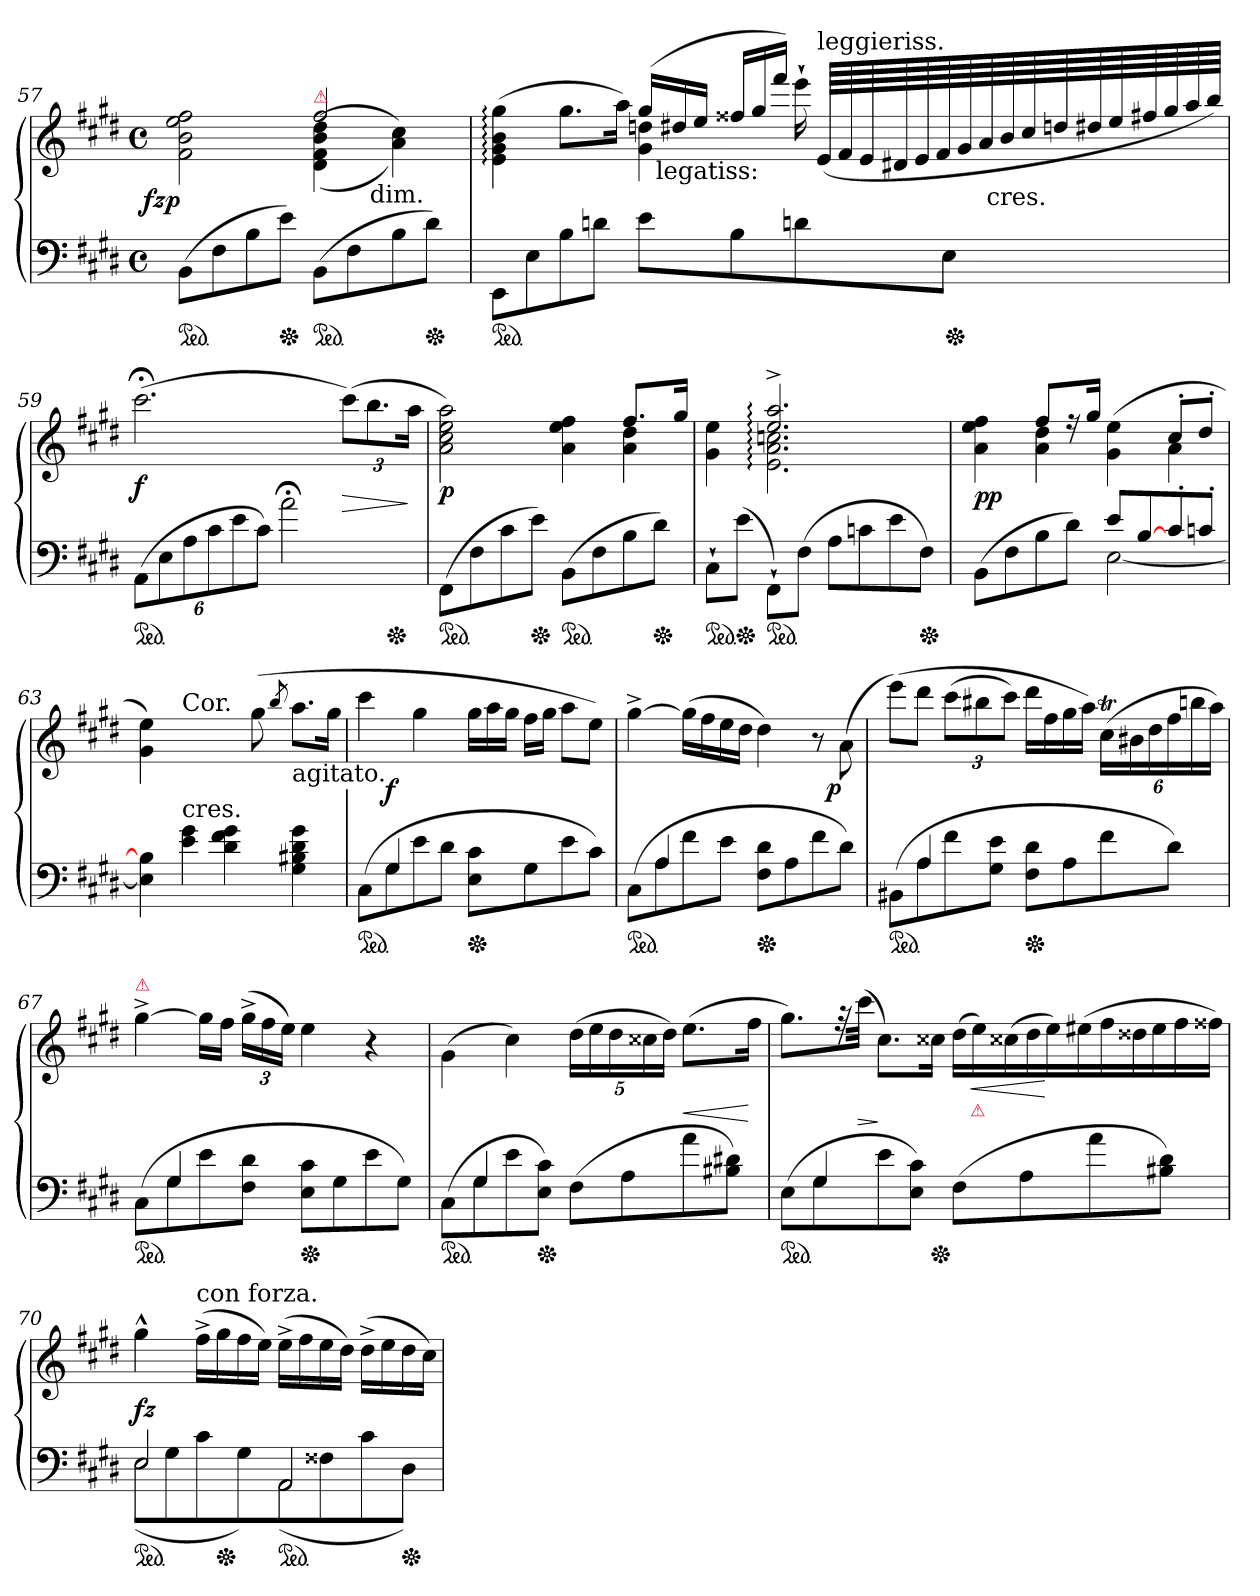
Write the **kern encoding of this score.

**kern	**kern	**dynam
*part1	*part1	*part1
*staff2	*staff1	*staff1/2
*clefF4	*clefG2	*
*k[f#c#g#d#]	*k[f#c#g#d#]	*
*E:	*E:	*
*M4/4	*M4/4	*
*met(c)	*met(c)	*
=57	=57	=57
*	*^	*
!	!	!	!LO:DY:rj
*	*	*^	*
*ped	*	*	*	*
(>8BBL	2f# 2b 2ee 2ff#	2ryy	2ryy	fz p
8F#	.	.	.	.
8B	.	.	.	.
*Xped	*	*	*	*
8eJ)	.	.	.	.
!	!LO:TX:a:color=crimson:t=⚠	!	!	!
*ped	*	*	*	*
(>8BBL	2ff#	(<(>4d# 4f# 4b 4dd#	8.ryy	.
8F#	.	.	.	.
!	!	!	!LO:TX:c:t=dim.	!
.	.	.	4ryy	.
8B	.	4a 4cc#))	.	.
*Xped	*	*	*	*
8d#J)	.	.	.	.
.	.	.	16ryy	.
*	*	*v	*v	*
=58	=58	=58	=58
*ped	*	*	*
8EEL	2ryy	(>4e: 4g#: 4b: 4gg#:	.
8E	.	.	.
8B	.	8.gg#L	.
8dnJ	.	.	.
.	.	16aaJk)	.
*	*Xtuplet	*	*
8eL	(>24gg#LL	4g# 4ddn	.
!	!LO:TX:b:t=legatiss&colon;	!	!
.	24dd#X	.	.
.	24eeJJ	.	.
8B	24ff##XLL	.	.
.	24gg#	.	.
.	24fff#JJ)	.	.
8dn	16eee`\	4ryy	.
!	!LO:TX:a:t=leggieriss.	!	!
.	(<272%3e!/LLLL	.	.
.	272%3f#!/	.	.
.	272%3e!/	.	.
.	272%3d#X!/	.	.
.	272%3e!/	.	.
.	272%3f#!/	.	.
8EJ	.	.	.
*Xped	*	*	*
.	272%3g#!/	.	.
.	272%3a!/	.	.
!	!LO:TX:c:t=cres.	!	!
.	272%3b!/	.	.
.	272%3cc#!/	.	.
.	272%3ddn!/	.	.
.	272%3dd#X!/	.	.
.	272%3ee!/	.	.
.	272%3ff#X!/	.	.
.	272%3gg#!/	.	.
.	272%3aa!/	.	.
.	272%3bb!/JJJJ)	.	.
=59	=59	=59	=59
*ped	*	*	*
(12AAL	(>2.ccc#;<	3%2ryy	f
12E	.	.	.
12A	.	.	.
12c#	.	.	.
12e	.	.	.
12c#J)	.	.	.
2a;\	.	.	.
.	.	6ryy	.
*	*tuplet	*	*
.	(>12ccc#\L)	.	>
.	12.bb\	24.ryy	.
*Xped	*	*	*
.	.	12ryy	.
.	24aa\Jk	.	]
.	.	48ryy	.
=60	=60	=60	=60
*ped	*	*	*
(>8FF#L	2.ryy	2a 2cc# 2ee 2aa)	p
8F#	.	.	.
8c#	.	.	.
*Xped	*	*	*
8eJ)	.	.	.
*ped	*	*	*
(>8BBL	.	4a 4ee 4ff#	.
8F#	.	.	.
8B	8.ff#L	4a 4dd#	.
*Xped	*	*	*
8d#J)	.	.	.
.	16gg#Jk	.	.
=61	=61	=61	=61
*ped	*	*	*
8C#`L	4ryy	4g# 4ee	.
*Xped	*	*	*
(>8eJ	.	.	.
*ped	*	*	*
8FF#`\L)	2.ee:^ 2.aa:^	2.e: 2.a: 2.ccn:	.
(>8F#J	.	.	.
8AL	.	.	.
8cn	.	.	.
8e	.	.	.
*Xped	*	*	*
8F#J)	.	.	.
=62	=62	=62	=62
*^	*	*	*
2ryy	(>8BBL	4ryy	4a 4ee 4ff#	pp
.	8F#	.	.	.
.	8B	8ff#L	4a 4dd#	.
.	8d#J)	16rff	.	.
.	.	16gg#Jk	.	.
8eL	[2E	4ryy	(>4g#\ 4ee\	.
[8B	.	.	.	.
8c#'<	.	8cc#'L	4a	.
8cn'<J	.	8dd#'J	.	.
*v	*v	*	*	*
*	*v	*v	*
=63	=63	=63
4E] 4B]	4g# 4ee)	.
!	!LO:TX:c:t=cres.	!
!	!LO:TX:a:t=Cor.	!
4e!\ 4g#!\	4ryy	.
4d#!\ 4f#!\ 4g#!\	8ryy	.
.	(>8gg#\	.
.	8qbb/	.
!	!LO:TX:b:t=agitato.	!
4G#!\ 4B#X!\ 4d#!\ 4g#!\	8.aa\L	.
.	16gg#\Jk	.
=64	=64	=64
*^	*^	*
*ped	*	*	*	*
8ryy	(>8C#L	4ccc#	8ryy	.
4G#	8G#	.	2..ryy	f
.	8e	4gg#	.	.
8ryy	8d#J	.	.	.
*	*	*Xtuplet	*	*
*Xped	*	*	*	*
2ryy	8E 8c#L	24gg#LL	.	.
.	.	24aa	.	.
.	.	24gg#JJ	.	.
.	8G#	16ff#LL	.	.
.	.	16gg#JJ	.	.
.	8e	8aaL	.	.
.	8c#J)	8eeJ)	.	.
=65	=65	=65	=65	=65
!	!	!LO:TX:a:color=crimson:t=⚠	!	!
*	*	*v	*v	*
*ped	*	*	*
8ryy	(>8C#L	[4gg#^<	.
4A	8A	.	.
.	8f#	(>16gg#LL]	.
.	.	16ff#	.
8ryy	8eJ	16ee	.
.	.	16dd#JJ	.
*Xped	*	*	*
2ryy	8F# 8d#L	4dd#)	.
.	8A	.	.
.	8f#	8r	.
!	!	!	!LO:DY:rj
.	8d#J)	(>8a\	p
=66	=66	=66	=66
*ped	*	*	*
8ryy	(>8BB#XL	(>8eeeL)	.
4A	8A	8ddd#J	.
*	*	*tuplet	*
.	8f#	(>12ccc#L	.
.	.	12bb#X	.
8ryy	8G# 8eJ	.	.
.	.	12ccc#J)	.
*Xped	*	*	*
2ryy	8F# 8d#L	16ddd#LL	.
.	.	16ff#	.
.	8A	16gg#	.
.	.	16aaJJ)	.
.	8f#	(>24cc#TLL	.
.	.	24b#X	.
.	.	24dd#	.
.	8d#J)	24ff#	.
.	.	24bbn	.
.	.	24aaJJ)	.
=67	=67	=67	=67
!	!	!LO:TX:a:color=crimson:t=⚠	!
*ped	*	*	*
8ryy	(>8C#L	[4gg#^<	.
4G#	8G#	.	.
.	8e	16gg#LL]	.
.	.	16ff#JJ	.
8ryy	8F# 8d#J	(>24gg#^<LL	.
.	.	24ff#	.
.	.	24eeJJ)	.
*Xped	*	*	*
2ryy	8E 8c#L	4ee	.
.	8G#	.	.
.	8e	4r	.
.	8G#J)	.	.
=68	=68	=68	=68
*ped	*	*	*
8ryy	(>8C#L	(>4g#\	.
4G#	8G#	.	.
.	8e	4cc#)	.
*Xped	*	*	*
8ryy	8E 8c#J)	.	.
2ryy	(>8F#L	(>20dd#LL	.
.	.	20ee	.
.	.	20dd#	.
.	8A	.	.
.	.	20cc##X	.
.	.	20dd#JJ)	.
.	8a	(>8.eeL	<
.	8B#X 8d#XJ)	.	.
.	.	16ff#Jk	[
=69	=69	=69	=69
*ped	*	*	*
8ryy	(>8EL	8.gg#L)	.
4G#	8G#	.	.
.	.	32rff	.
.	.	(>32ccc#Jkk	>
.	8e	8.cc#L)	]
8ryy	8E 8c#J)	.	.
*Xped	*	*	*
.	.	16cc##XJk	.
*	*	*Xtuplet	*
2ryy	(>8F#L	(>22dd#LL	.
!	!	!LO:TX:b:color=crimson:t=⚠	!
!	!	!	!LO:HP:b
.	.	22ee)	<
.	.	(>22cc##X	.
.	8A	.	.
.	.	22dd#	.
.	.	22ee)	[
.	.	(>22ee#X	.
.	8a	.	.
.	.	22ff#	.
.	.	22dd##X	.
.	.	22ee#	.
.	8B#X 8d#J)	.	.
.	.	22ff#	.
.	.	22ff##XJJ)	.
=70	=70	=70	=70
!	!LO:N:vis=2	!	!
*ped	*	*	*
2E	(>8E	4gg#^^	fz
.	8G#	.	.
!	!	!LO:TX:a:t=con forza.	!
.	8c#	(>16ff#^<LL	.
*Xped	*	*	*
.	.	16gg#	.
.	8G#J)	16ff#	.
.	.	16eeJJ)	.
!	!LO:N:vis=2	!	!
*ped	*	*	*
2AA	(>8AA	(>16ee^<LL	.
.	.	16ff#	.
.	8F##X	16ee	.
.	.	16dd#JJ)	.
.	8c#	(>16dd#^<LL	.
.	.	16ee	.
*Xped	*	*	*
.	8D#J)	16dd#	.
.	.	16cc#JJ)	.
*v	*v	*	*
=	=	=
*-	*-	*-
